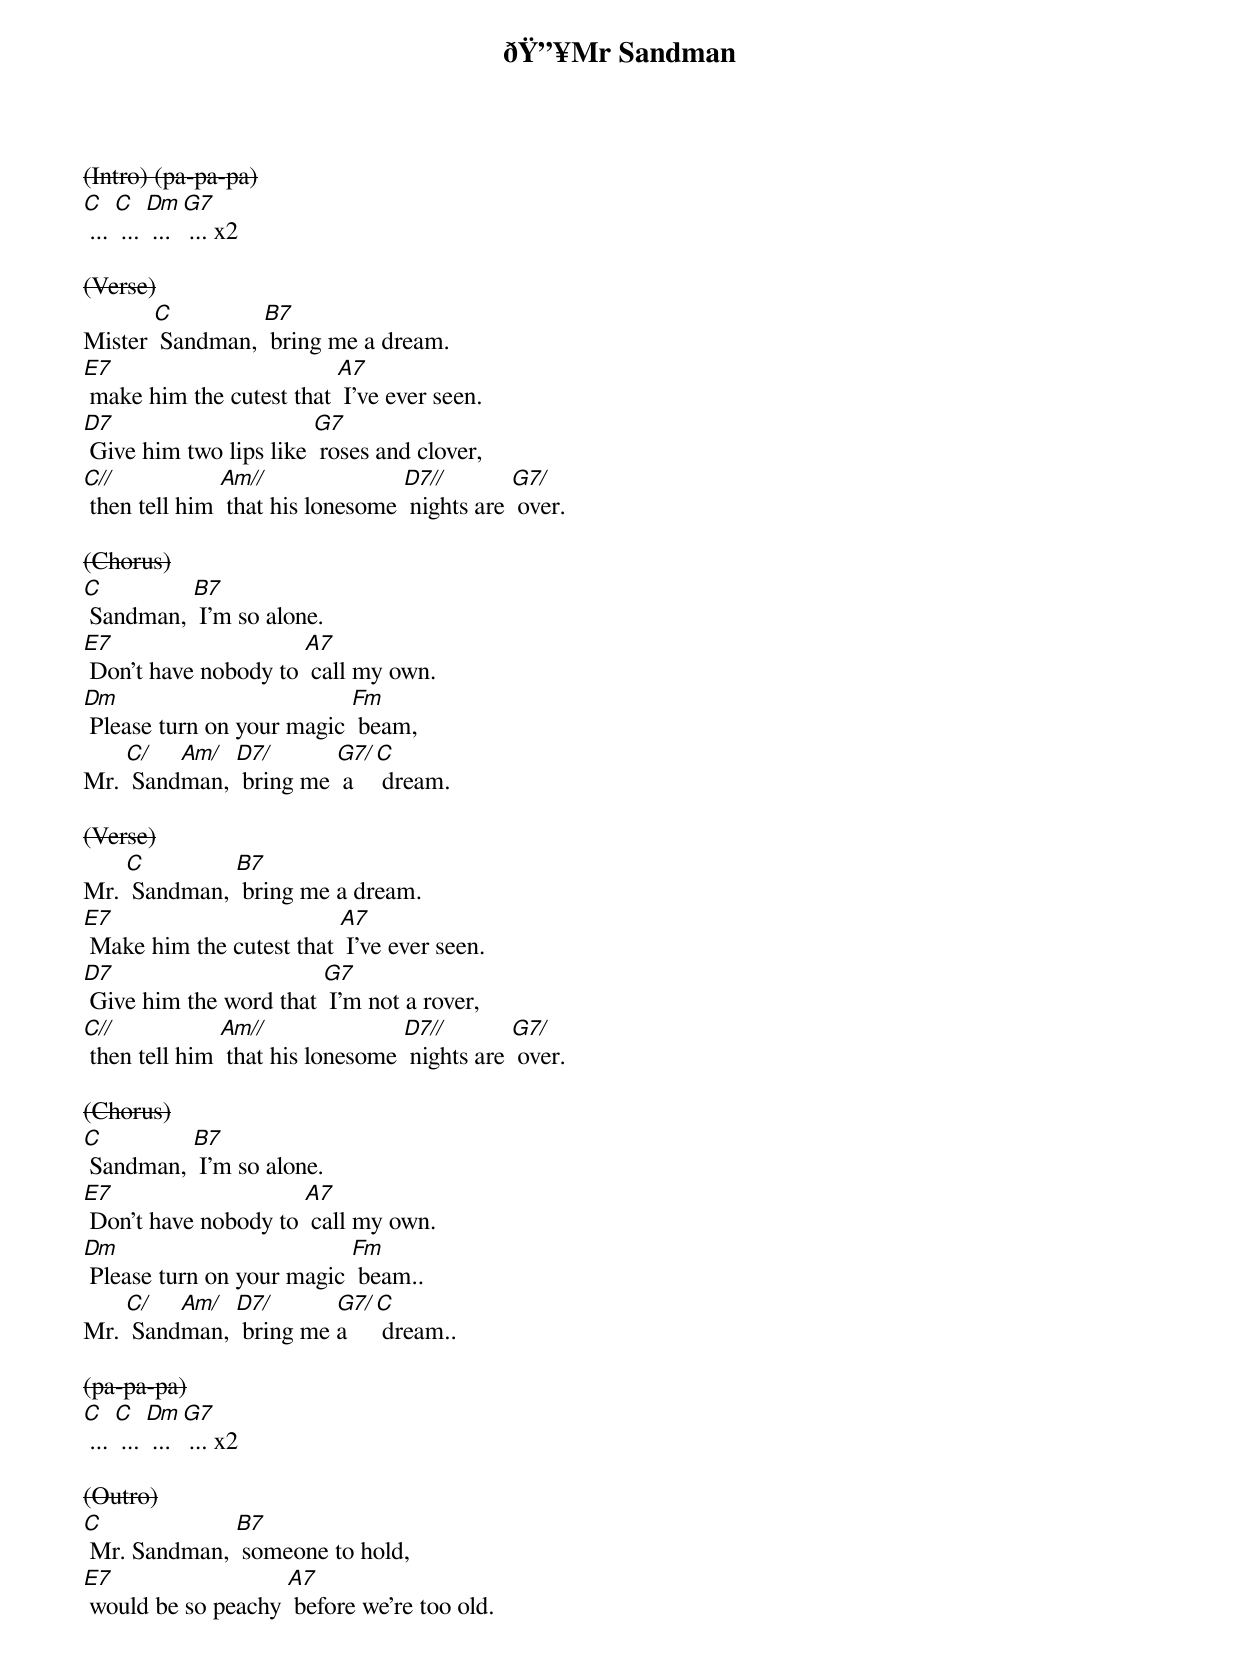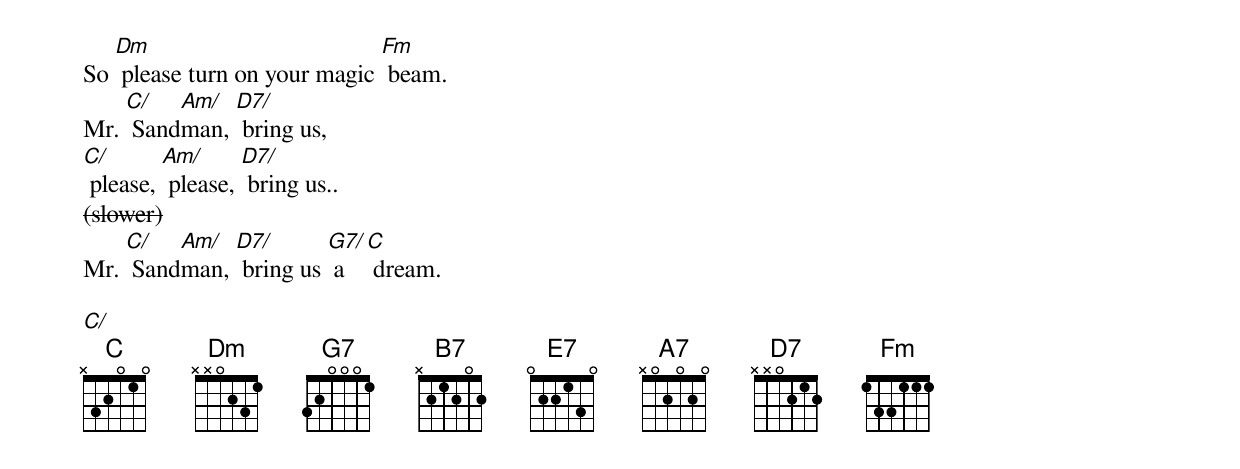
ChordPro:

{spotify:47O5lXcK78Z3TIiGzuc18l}
{t:ðŸ”¥Mr Sandman}
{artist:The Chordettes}
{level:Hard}
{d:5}

<s>(Intro) (pa-pa-pa)</s>
[C] ... [C] ... [Dm] ... [G7] ... <r>x2</r>

<s>(Verse)</s>
Mister [C] Sandman, [B7] bring me a dream.
[E7] make him the cutest that [A7] I've ever seen.
[D7] Give him two lips like [G7] roses and clover,
[C//] then tell him [Am//] that his lonesome [D7//] nights are [G7/] over.

<s>(Chorus)</s>
[C] Sandman, [B7] I'm so alone.
[E7] Don't have nobody to [A7] call my own.
[Dm] Please turn on your magic [Fm] beam,
Mr. [C/] Sand[Am/]man, [D7/] bring me [G7/] a [C] dream.

<s>(Verse)</s>
Mr. [C] Sandman, [B7] bring me a dream.
[E7] Make him the cutest that [A7] I've ever seen.
[D7] Give him the word that [G7] I'm not a rover,
[C//] then tell him [Am//] that his lonesome [D7//] nights are [G7/] over.

<s>(Chorus)</s>
[C] Sandman, [B7] I'm so alone.
[E7] Don't have nobody to [A7] call my own.
[Dm] Please turn on your magic [Fm] beam..
Mr. [C/] Sand[Am/]man, [D7/] bring me [G7/]a [C] dream..

<s>(pa-pa-pa)</s>
[C] ... [C] ... [Dm] ... [G7] ... <r>x2</r>

<s>(Outro)</s>
[C] Mr. Sandman, [B7] someone to hold,
[E7] would be so peachy [A7] before we're too old.
So [Dm] please turn on your magic [Fm] beam.
Mr. [C/] Sand[Am/]man, [D7/] bring us,
[C/] please, [Am/] please, [D7/] bring us..
<s>(slower)</s>
Mr. [C/] Sand[Am/]man, [D7/] bring us [G7/] a [C] dream.

[C/]
